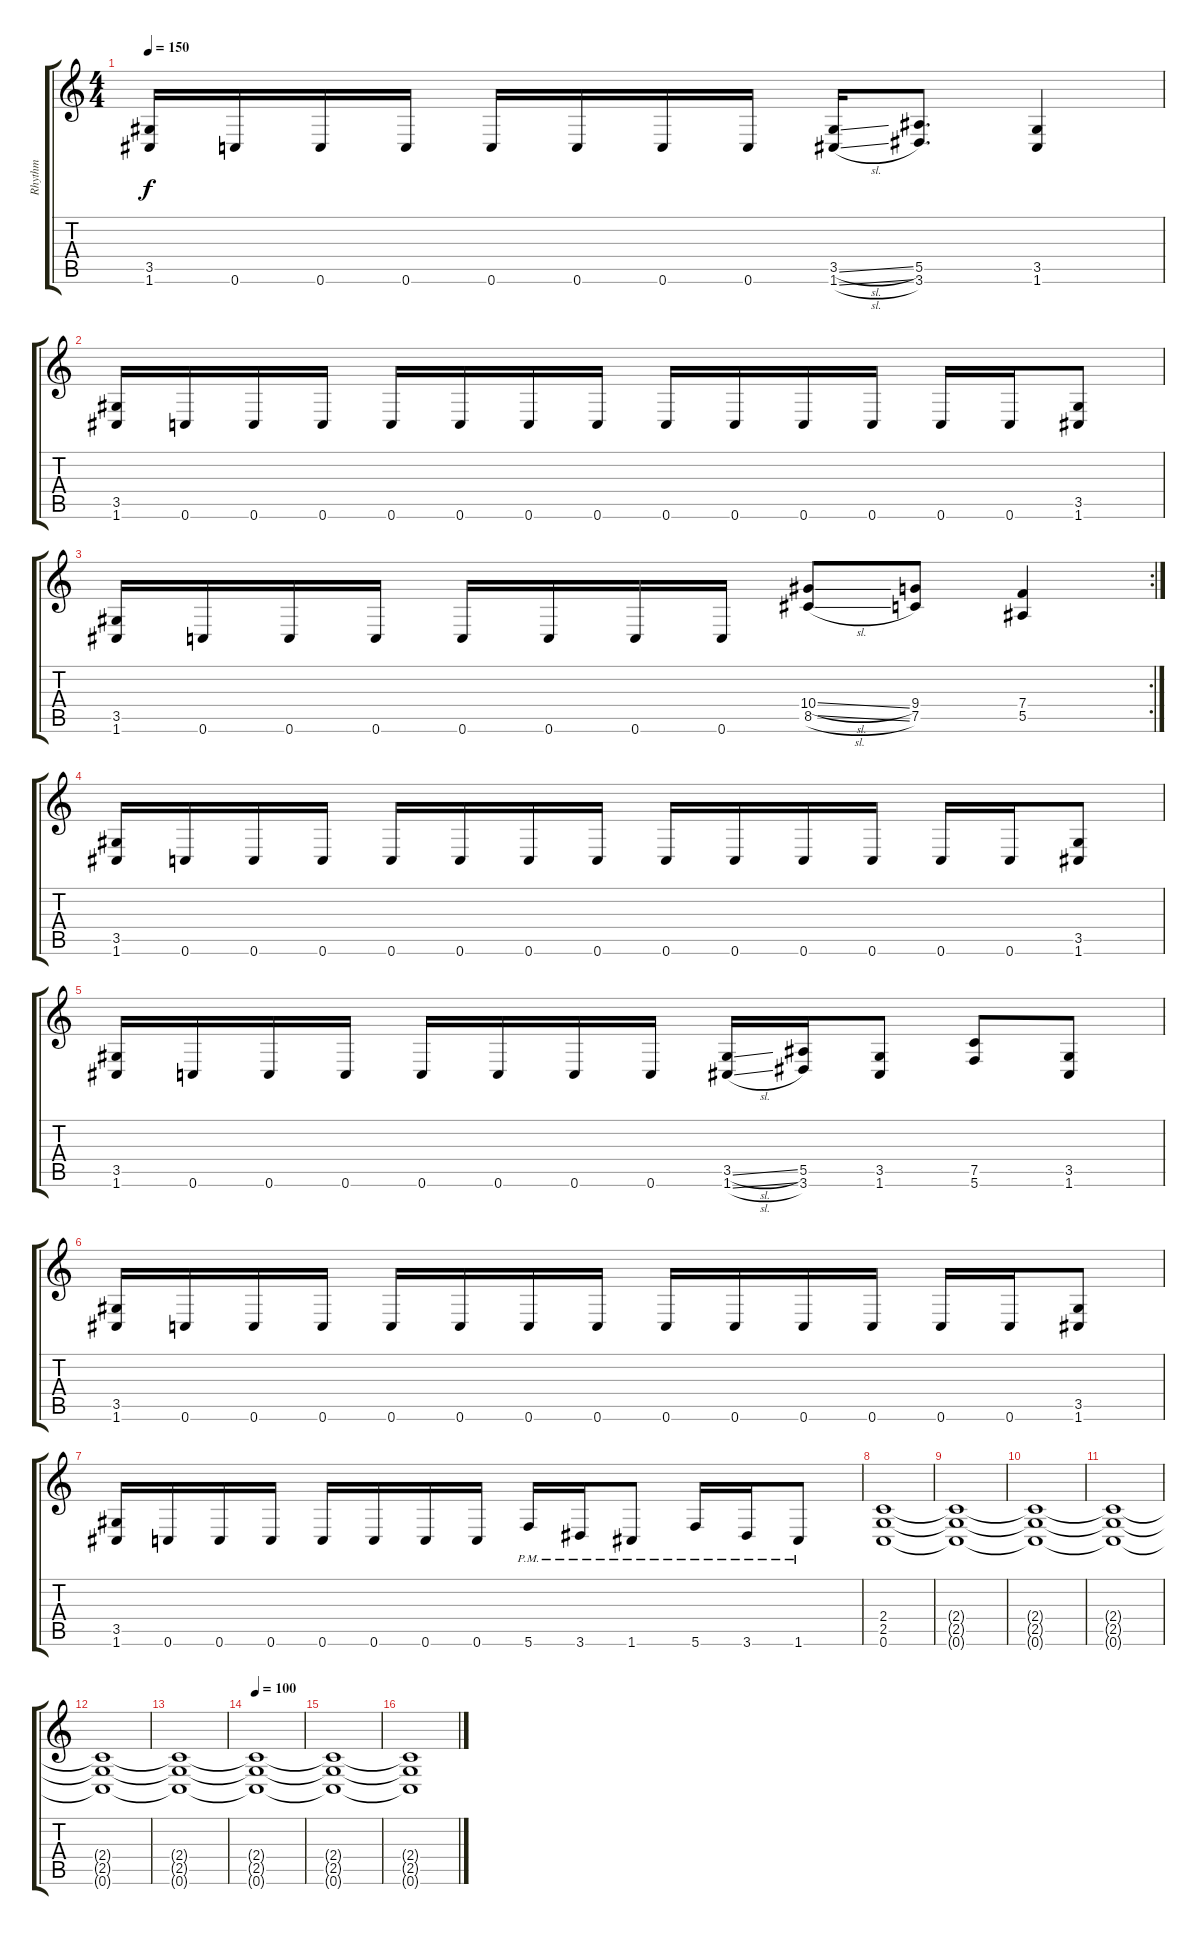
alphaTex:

\track ("Rhythm" "Rhythm") {instrument distortionguitar}
\staff {score tabs}
\tuning (C4 G3 Eb3 Bb2 F2 C2) {hide}
\ts (4 4)
\tempo 150
\clef g2
\ks c
(3.5 1.6).16{dy f} 0.6.16 0.6.16 0.6.16 0.6.16 0.6.16 0.6.16 0.6.16 (3.5{sl} 1.6{sl}).16 (5.5 3.6).8{d} (3.5 1.6).4 |
(3.5 1.6).16 0.6.16 0.6.16 0.6.16 0.6.16 0.6.16 0.6.16 0.6.16 0.6.16 0.6.16 0.6.16 0.6.16 0.6.16 0.6.16 (3.5 1.6).8 |
\rc 2
(3.5 1.6).16 0.6.16 0.6.16 0.6.16 0.6.16 0.6.16 0.6.16 0.6.16 (10.4{sl} 8.5{sl}).8 (9.4 7.5).8 (7.4 5.5).4 |
(3.5 1.6).16 0.6.16 0.6.16 0.6.16 0.6.16 0.6.16 0.6.16 0.6.16 0.6.16 0.6.16 0.6.16 0.6.16 0.6.16 0.6.16 (3.5 1.6).8 |
(3.5 1.6).16 0.6.16 0.6.16 0.6.16 0.6.16 0.6.16 0.6.16 0.6.16 (3.5{sl} 1.6{sl}).16 (5.5 3.6).16 (3.5 1.6).8 (7.5 5.6).8 (3.5 1.6).8 |
(3.5 1.6).16 0.6.16 0.6.16 0.6.16 0.6.16 0.6.16 0.6.16 0.6.16 0.6.16 0.6.16 0.6.16 0.6.16 0.6.16 0.6.16 (3.5 1.6).8 |
(3.5 1.6).16 0.6.16 0.6.16 0.6.16 0.6.16 0.6.16 0.6.16 0.6.16 5.6{pm}.16 3.6{pm}.16 1.6{pm}.8 5.6{pm}.16 3.6{pm}.16 1.6{pm}.8 |
(2.4 2.5 0.6).1 |
(2.4{t} 2.5{t} 0.6{t}).1 |
(2.4{t} 2.5{t} 0.6{t}).1 |
(2.4{t} 2.5{t} 0.6{t}).1 |
(2.4{t} 2.5{t} 0.6{t}).1 |
(2.4{t} 2.5{t} 0.6{t}).1 |
\tempo 100
(2.4{t} 2.5{t} 0.6{t}).1 |
(2.4{t} 2.5{t} 0.6{t}).1 |
(2.4{t} 2.5{t} 0.6{t}).1
